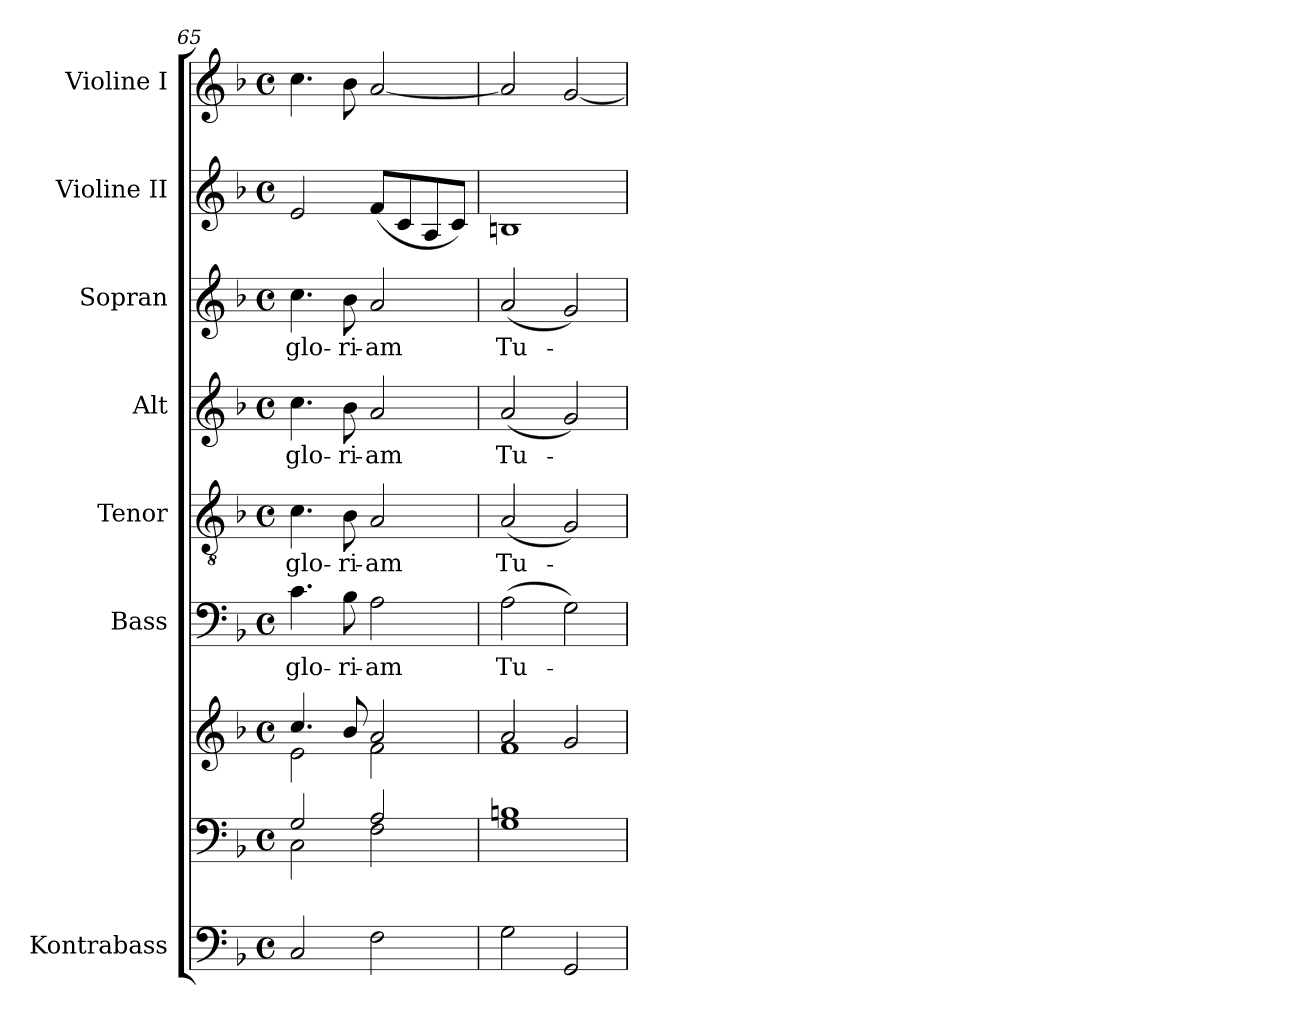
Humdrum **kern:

**kern	**kern	**kern	**kern	**text	**kern	**text	**kern	**text	**kern	**text	**kern	**kern
*part8	*part7	*part7	*part6	*part6	*part5	*part5	*part4	*part4	*part3	*part3	*part2	*part1
*staff9	*staff8	*staff7	*staff6	*staff6	*staff5	*staff5	*staff4	*staff4	*staff3	*staff3	*staff2	*staff1
*I"Kontrabass	*	*	*I"Bass	*	*I"Tenor	*	*I"Alt	*	*I"Sopran	*	*I"Violine II	*I"Violine I
*I'Kb.	*	*	*I'B.	*	*I'T.	*	*I'A.	*	*I'S.	*	*I'Vl. II	*I'Vl. I
*clefF4	*clefF4	*clefG2	*clefF4	*	*clefGv2	*	*clefG2	*	*clefG2	*	*clefG2	*clefG2
*ITrd7c12	*	*	*	*	*	*	*	*	*	*	*	*
*k[b-]	*k[b-]	*k[b-]	*k[b-]	*	*k[b-]	*	*k[b-]	*	*k[b-]	*	*k[b-]	*k[b-]
*F:	*F:	*F:	*F:	*	*F:	*	*F:	*	*F:	*	*F:	*F:
*M4/4	*M4/4	*M4/4	*M4/4	*	*M4/4	*	*M4/4	*	*M4/4	*	*M4/4	*M4/4
*met(c)	*met(c)	*met(c)	*met(c)	*	*met(c)	*	*met(c)	*	*met(c)	*	*met(c)	*met(c)
=65	=65	=65	=65	=65	=65	=65	=65	=65	=65	=65	=65	=65
*	*^	*^	*	*	*	*	*	*	*	*	*	*
!	!	!	!	!	!	!LO:LY:b	!	!LO:LY:b	!	!LO:LY:b	!	!LO:LY:b	!	!
2CC/	2G/	2C\	4.cc/	2e\	4.c\	glo-	4.c\	glo-	4.cc\	glo-	4.cc\	glo-	2e/	4.cc\
!	!	!	!	!	!	!LO:LY:b	!	!LO:LY:b	!	!LO:LY:b	!	!LO:LY:b	!	!
.	.	.	8b-/	.	8B-\	-ri-	8B-\	-ri-	8b-\	-ri-	8b-\	-ri-	.	8b-\
!	!	!	!	!	!	!LO:LY:b	!	!LO:LY:b	!	!LO:LY:b	!	!LO:LY:b	!	!
2FF\	2A/	2F\	2a/	2f\	2A\	-am	2A/	-am	2a/	-am	2a/	-am	(<8f/L	[2a/
.	.	.	.	.	.	.	.	.	.	.	.	.	8c/	.
.	.	.	.	.	.	.	.	.	.	.	.	.	8A/	.
.	.	.	.	.	.	.	.	.	.	.	.	.	8c/J)	.
!!LO:PB:g=z
=66	=66	=66	=66	=66	=66	=66	=66	=66	=66	=66	=66	=66	=66	=66
!	!	!	!	!	!	!LO:LY:b	!	!LO:LY:b	!	!LO:LY:b	!	!LO:LY:b	!	!
2GG\	1Bn	1G	2a/	1f	(>2A\	Tu-	(<2A/	Tu-	(<2a/	Tu-	(<2a/	Tu-	1Bn	2a/]
2GGG/	.	.	2g/	.	2G\)	.	2G/)	.	2g/)	.	2g/)	.	.	[2g/
*	*v	*v	*	*	*	*	*	*	*	*	*	*	*	*
*	*	*v	*v	*	*	*	*	*	*	*	*	*	*
=	=	=	=	=	=	=	=	=	=	=	=	=
*-	*-	*-	*-	*-	*-	*-	*-	*-	*-	*-	*-	*-
